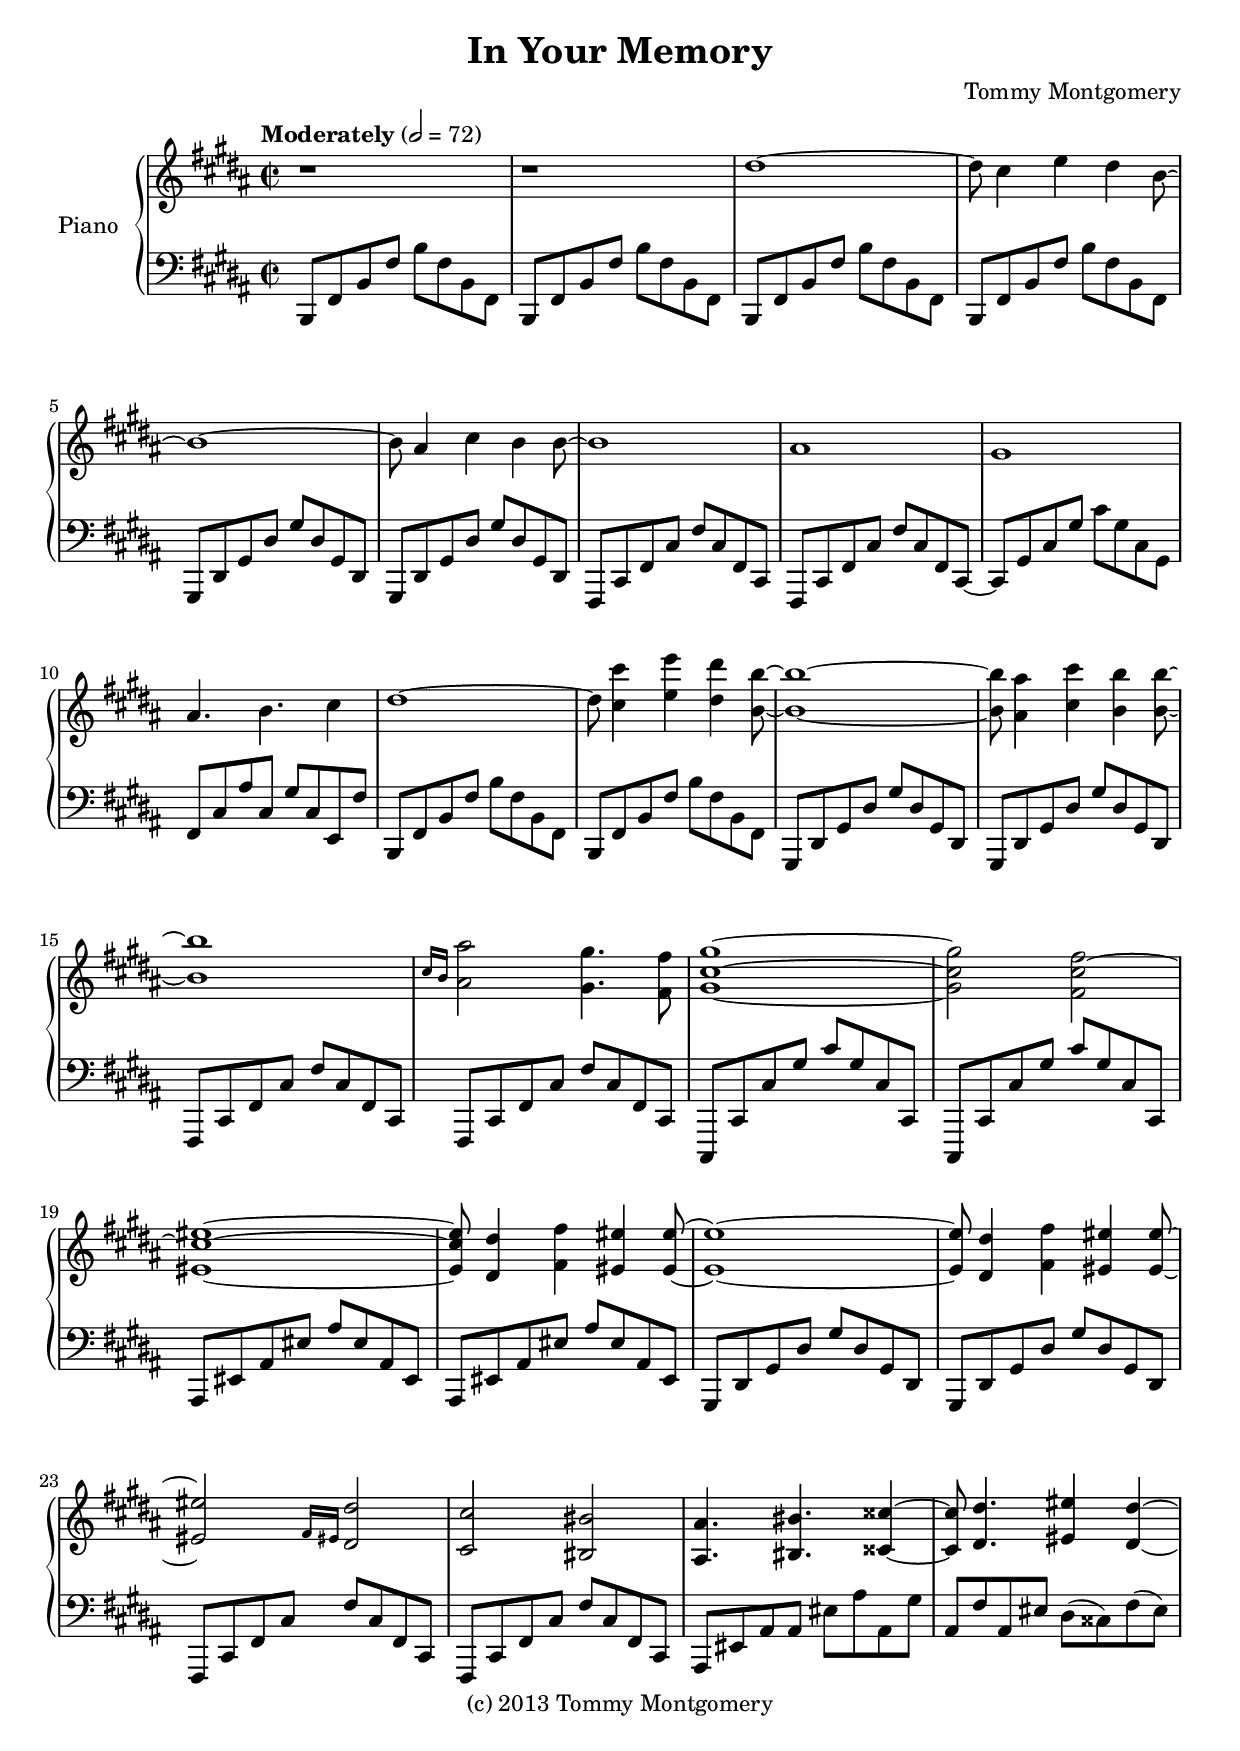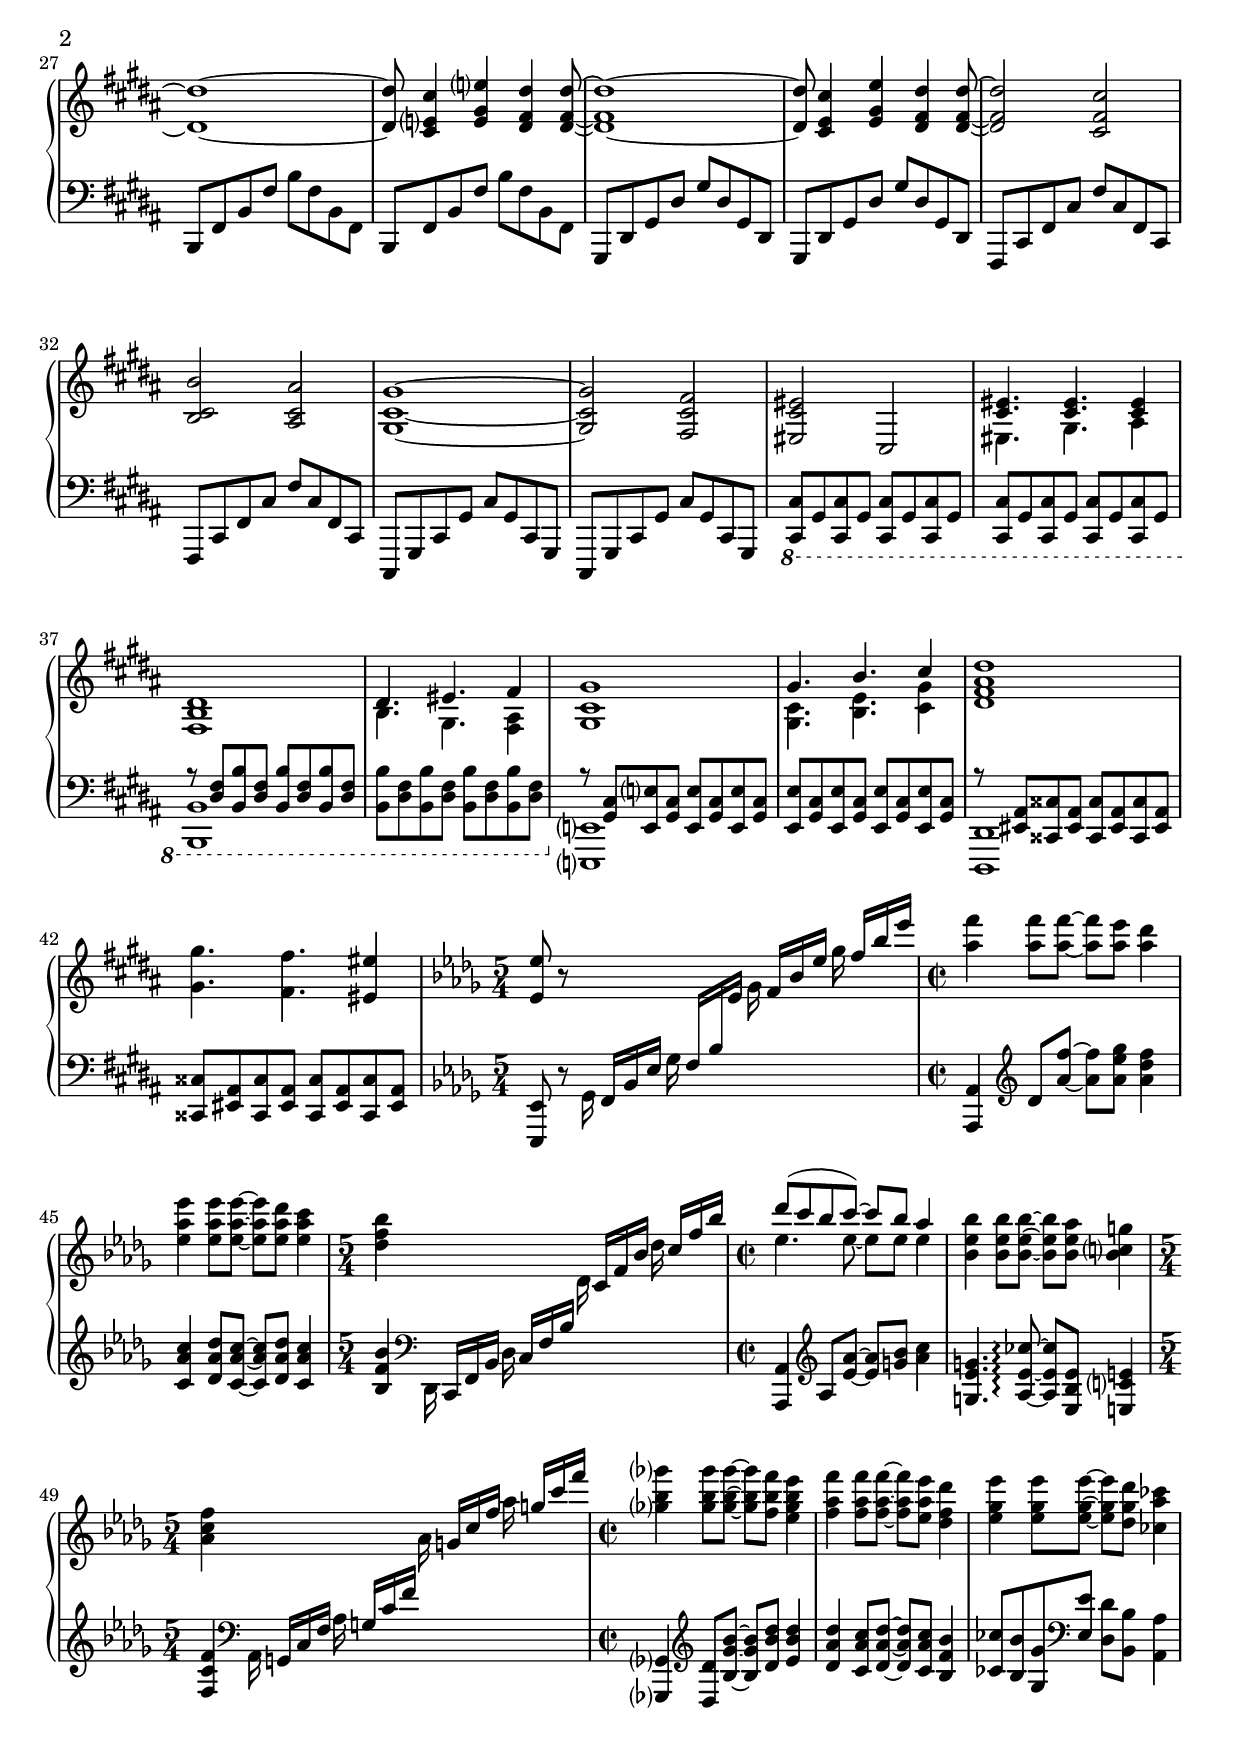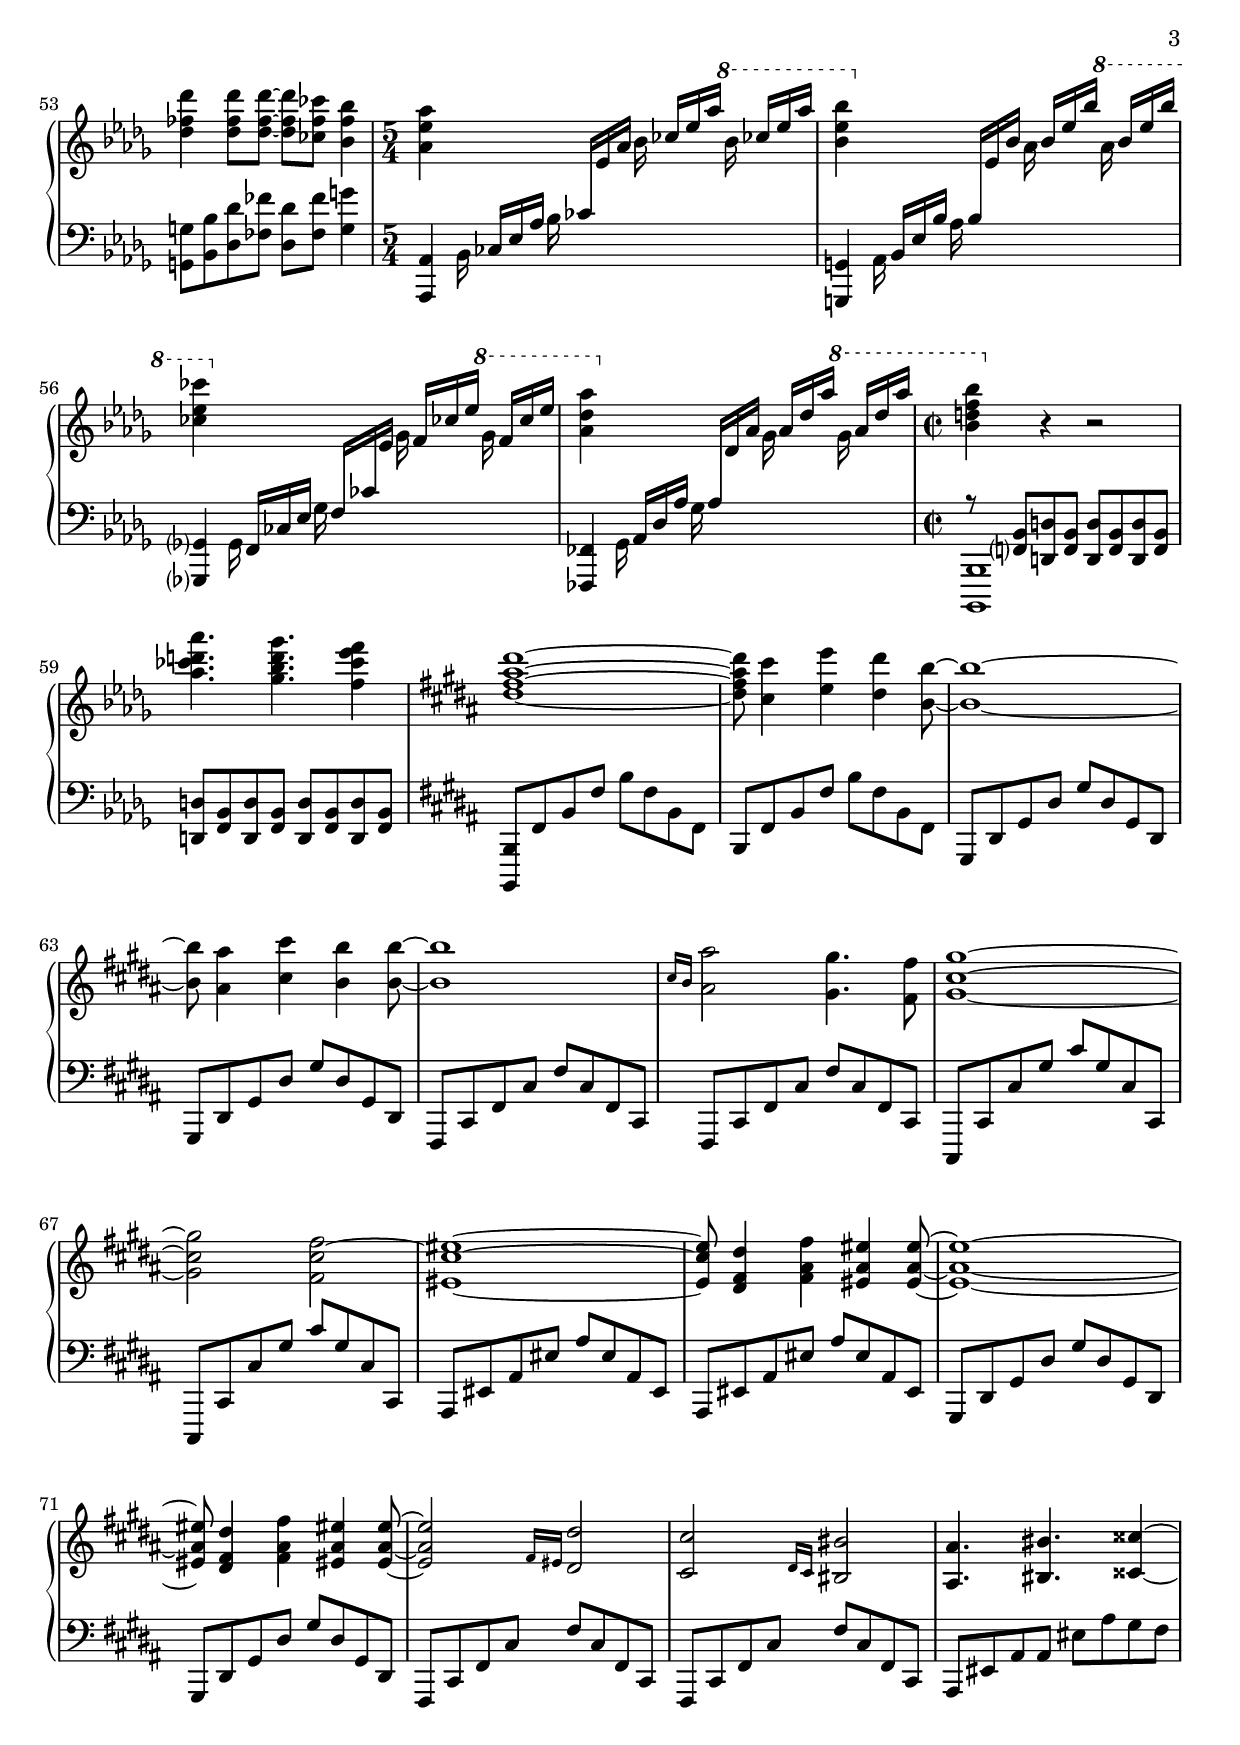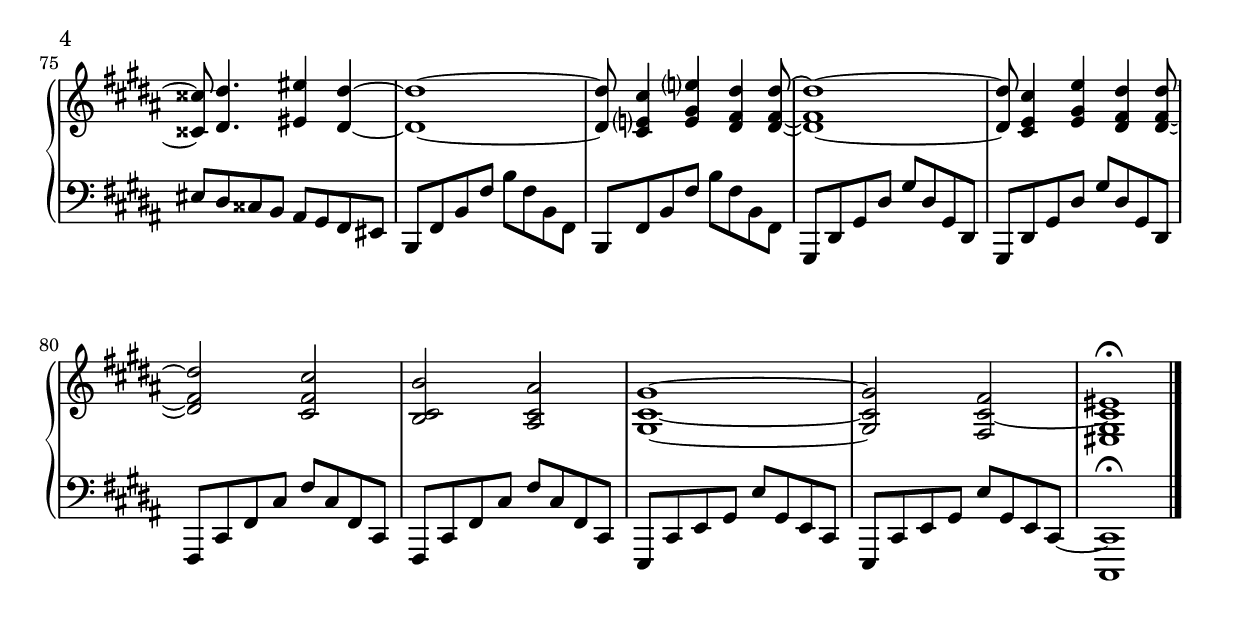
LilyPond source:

\version "2.14.2"
\language "english"

\header {
  title = "In Your Memory"
  composer = "Tommy Montgomery"
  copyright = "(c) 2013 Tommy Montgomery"
}

global = {
  \key b \major
  \time 2/2
  \set Staff.printKeyCancellation = ##f
}

flowingFifths = {
  \relative c, {
    b8 fs' b fs' b fs b, fs
  }
}

flowingOctaves = {
  \relative c,, {
    cs8 cs' cs' gs' cs gs cs, cs,
  }
}

\parallelMusic #'(right left) {
  \tempo "Moderately" 2 = 72
  
  \global
  r1 |
  \global
  \flowingFifths |
  
  r1 |
  \flowingFifths |
  
  ds'1 ~ |
  \flowingFifths |
  
  ds8 cs4 e ds b8 ~ |
  \flowingFifths |
  
  b1 ~ |
  \transpose b gs \flowingFifths |
  
  b8 as4 cs b b8 ~ |
  \transpose b gs \flowingFifths |
  
  b1 |
  \transpose b fs \flowingFifths |
  
  as1 |
  fs,,8 cs' fs cs' fs cs fs, cs ~ |
  
  gs1 |
  \transpose b cs' \flowingFifths |
  
  as4. b cs4 |
  fs8 cs' as' cs, gs' cs, e, fs' |
  
  % repeat with octaves
  ds1 ~ |
  \flowingFifths |
  
  ds8 <cs cs'>4 <e e'> <ds ds'> <b b'>8 ~ |
  \flowingFifths |
  
  <b b'>1 ~ |
  \transpose b gs \flowingFifths |
  
  <b b'>8 <as as'>4 <cs cs'> <b b'> <b b'>8 ~ |
  \transpose b gs \flowingFifths |
  
  <b b'>1 |
  \transpose b fs \flowingFifths |
  
  \grace { cs16[ b] } <as as'>2 <gs gs'>4. <fs fs'>8 |
  \transpose b fs \flowingFifths |
  
  <gs cs gs'>1 ~ |
  \flowingOctaves |
  
  <gs cs gs'>2 <fs cs'~ fs>2 |
  \flowingOctaves |
  
  <es cs'~ es>1 ~ |
  \transpose b as \flowingFifths |
  
  <es cs' es>8 <ds ds'>4 <fs fs'> <es es'> <es es'>8 ~ |
  \transpose b as \flowingFifths |
  
  <es es'>1 ~ |
  \transpose b gs \flowingFifths |
  
  <es es'>8 <ds ds'>4 <fs fs'> <es es'> <es es'>8 ~ |
  \transpose b gs \flowingFifths |
  
  <es es'>2 \grace { fs16[ es] } <ds ds'>2 |
  \transpose b fs \flowingFifths |
  
  <cs cs'> <bs bs'> |
  \transpose b fs \flowingFifths |
  
  <as as'>4. <bs bs'> <css css'>4 ~ |
  as,,8 es' as as es' as as, gs' |
  
  <css css'>8 <ds ds'>4. <es es'>4 <ds ds'> ~ |
  as,8 fs' as, es' ds( css) fs( es) |
  
  <ds ds'>1 ~ |
  \flowingFifths |
  
  <ds ds'>8 <cs e? cs'>4 <e gs e'?> <ds fs ds'> <ds fs ds'>8 ~ |
  \flowingFifths |
  
  <ds fs ds'>1 ~ |
  \transpose b gs \flowingFifths |
  
  <ds ds'>8 <cs e cs'>4 <e gs e'> <ds fs ds'> <ds fs ds'>8 ~ |
  \transpose b gs \flowingFifths |
  
  <ds fs ds'>2 <cs fs cs'> |
  \transpose b fs \flowingFifths |
  
  <b cs b'>2 <as cs as'> |
  \transpose b fs \flowingFifths |
  
  <gs cs gs'>1 ~ |
  \transpose b cs \flowingFifths |
  
  <gs cs gs'>2 <fs cs' fs> |
  \transpose b cs \flowingFifths |
  
  <es cs' es>2 cs |
  \ottava #-1
  <cs,, cs'>8 gs' <cs, cs'> gs' <cs, cs'> gs' <cs, cs'> gs' |
  
  <<
    { <cs' es>4. <cs es> <cs es>4 }
    \\
    { es,4. gs as4 }
  >> |
  <cs, cs'>8 gs' <cs, cs'> gs' <cs, cs'> gs' <cs, cs'> gs' |
  
  <fs b ds>1 |
  <<
    { r8 <ds' fs> <b b'> <ds fs> <b b'> <ds fs> <b b'> <ds fs> }
    \\
    { <b, b'>1 }
  >> |
  
  <<
    { ds'4. es fs4 }
    \\
    { b,4. gs <fs as>4 }
  >> |
  <b' b'>8 <ds fs> <b b'> <ds fs> <b b'> <ds fs> <b b'> <ds fs> |
  
  <gs cs gs'>1 |
  \ottava #0
  <<
    { r8 <gs cs> <e e'?> <gs cs> <e e'> <gs cs> <e e'> <gs cs> }
    \\
    { <e,? e'?>1 }
  >> |
  
  <<
    { gs'4. b cs4 }
    \\
    { <gs, cs>4. <b e> <cs gs'>4 }
  >> |
  <e' e'>8 <gs cs> <e e'> <gs cs> <e e'> <gs cs> <e e'> <gs cs> |
  
  <ds fs as ds>1 |
  <<
    { r8 <es as> <css css'> <es as> <css css'> <es as> <css css'> <es as> }
    \\
    { <ds, ds'>1 }
  >> |
  
  <gs gs'>4. <fs fs'> <es es'>4 |
  <css' css'>8 <es as> <css css'> <es as> <css css'> <es as> <css css'> <es as> |
  
  \time 5/4
  
  % now it gets crazy
  
  \key df \major
  <ef ef'>8 r8 
  \change Staff = "left"
  \override Stem #'direction = #UP
  s16 f,, bf ef s16 f bf 
  \change Staff = "right"
  ef s16 f bf ef s16 f bf ef |
  \key df \major
  <ef, ef'>8 r8 
  \override Stem #'direction = #DOWN
  gf'16 s8 s16 gf'16 s8 s16 
  \change Staff = "right"
  gf'16 s8 s16 gf'16 s8 s16  |
  
  \revert Stem #'direction
  \time 2/2
  <af, f'>4 <af f'>8 <af f'> ~ <af f'> <af ef'> <af df>4 |
  \revert Stem #'direction
  \change Staff = "left"
  <af,,,, af'>4
  \clef treble
  df''8 <af' f'>8 ~ <af f'>8 <af ef' gf> <af df f>4 |
  
  <ef af ef'>4 <ef af ef'>8 <ef af ef'> ~ <ef af ef'> <ef af df> <ef af c>4 |
  <c, af' c>4 <df af' df>8 <c af' c> ~ <c af' c> <df af' df> <c af' c>4 |
  
  \time 5/4
  <df f bf>4
  \change Staff = "left"
  \override Stem #'direction = #UP
  s16 c,,, f bf s16 c f bf
  \change Staff = "right"
  s16 c f bf s16 c f bf |
  <bf f' bf>4
  \clef bass
  \override Stem #'direction = #DOWN
  df,,16 s8 s16 df'16 s8 s16 
  \change Staff = "right"
  df'16 s8 s16 df'16 s8 s16  |
  
  \revert Stem #'direction
  \time 2/2
  <<
    { df8( c bf c) ~ c bf af4 }
    \\
    { ef4. ef8 ~ ef ef ef4 }
  >> |
  \revert Stem #'direction
  \change Staff = "left"
  <af,,, af'>4
  \clef treble
  af''8 <ef' af>8 ~ <ef af>8 <g bf> <af c>4 |
  
  <bf ef bf'>4 <bf ef bf'>8 <bf ef bf'> ~ <bf ef bf'> <bf ef af> <bf c? g'>4 |
  <g, ef' g>4. <af ef' cf'>8\arpeggio ~ <af ef' cf'> <ef bf' ef> <e c'? e>4 |
  
  \time 5/4
  <af c f>4
  \change Staff = "left"
  \override Stem #'direction = #UP
  s16 g,, c f s16 g c f
  \change Staff = "right"
  s16 g c f s16 g c f |
  <f c' f>4
  \clef bass
  \override Stem #'direction = #DOWN
  af,16 s8 s16 af'16 s8 s16 
  \change Staff = "right"
  af'16 s8 s16 af'16 s8 s16  |
  
  \revert Stem #'direction
  \time 2/2
  <gf,? bf gf'?>4 <gf bf gf'>8 <gf bf gf'> ~ <gf bf gf'> <f bf f'> <ef gf bf ef>4 |
  \revert Stem #'direction
  \change Staff = "left"
  <gf,,,,? gf'?>4
  \clef treble
  <df'' df'>8 <bf' gf' bf>8 ~ <bf gf' bf> <df bf' df> <ef bf' df>4 |  
  <f af f'>4 <f af f'>8 <f af f'> ~ <f af f'> <ef af ef'> <df f df'>4 |
  <df af' df>4 <c af' c>8 <df af' df> ~ <df af' df> <c af' c> <bf f' bf>4 |
  
  <ef gf ef'>4 <ef gf ef'>8 <ef gf ef'> ~ <ef gf ef'> <df gf df'> <cf af' cf>4 |
  <cf cf'>8 <bf bf'> <gf gf'> \clef bass <ef ef'> <df df'> <bf bf'> <af af'>4 |
  
  <df ff df'>4 <df ff df'>8 <df ff df'> ~ <df ff df'> <cf ff cf'> <bf ff' bf>4 |
  <g g'>8 <bf bf'> <df df'> <ff ff'> <df df'> <ff ff'> <g g'>4 |
  
  \time 5/4
  
  <af ef' af>4
  \change Staff = "left"
  \override Stem #'direction = #UP
  s16 cf,, ef af s16 cf 
  \change Staff = "right"
  ef af s16 cf ef af 
  \ottava #'1
  s16 cf ef af |
  
  \clef bass
  <af,, af'>4
  \override Stem #'direction = #DOWN
  bf'16 s8 s16 bf'16 s8 s16 
  \change Staff = "right"
  bf'16 s8 s16 bf'16 s8 s16  |

  \revert Stem #'direction
  <bf, ef bf'>4
  \ottava #'0
  \change Staff = "left"
  \override Stem #'direction = #UP
  s16 bf,,, ef bf' s16 bf
  \change Staff = "right"
  ef bf' s16 bf ef bf'
  \ottava #'1
  s16 bf ef bf' |
  
  \change Staff = "left"
  \revert Stem #'direction
  <g,,,, g'>4
  \override Stem #'direction = #DOWN
  af'16 s8 s16 af'16 s8 s16 
  \change Staff = "right"
  af'16 s8 s16 af'16 s8 s16 |
  
  \revert Stem #'direction
  <cf, ef cf'>4
  \ottava #'0
  \change Staff = "left"
  \override Stem #'direction = #UP
  s16 f,,,, cf' ef s16 f cf'
  \change Staff = "right"
  ef s16 f cf' ef
  \ottava #'1
  s16 f cf' ef |
  
  \change Staff = "left"
  \revert Stem #'direction
  <gf,,,,? gf'?>4
  \override Stem #'direction = #DOWN
  gf'16 s8 s16 gf'16 s8 s16 
  \change Staff = "right"
  gf'16 s8 s16 gf'16 s8 s16 |
  
  \revert Stem #'direction
  <af, df af'>4
  \ottava #'0
  \change Staff = "left"
  \override Stem #'direction = #UP
  s16 af,,, df af' s16 af 
  \change Staff = "right"
  df af' s16 af df af'
  \ottava #'1
  s16 af df af' |
  
  \change Staff = "left"
  \revert Stem #'direction
  <ff,,,, ff'>4
  \override Stem #'direction = #DOWN
  gf'16 s8 s16 gf'16 s8 s16 
  \change Staff = "right"
  gf'16 s8 s16 gf'16 s8 s16 |
  
  \time 2/2
  
  \revert Stem #'direction
  <bf, d f bf>4 \ottava #'0 r r2 |
  \change Staff = "left"
  \revert Stem #'direction
  <<
    { r8 <f,,,? bf> <d d'> <f bf> <d d'> <f bf> <d d'> <f bf> }
    \\
    { <bf,, bf'>1 }
  >> |
  
  <af cf d af'>4. <gf bf d gf> <f cf' ef f>4 |
  <d' d'>8 <f bf> <d d'> <f bf> <d d'> <f bf> <d d'> <f bf> |
  
  \key b \major <ds fs as ds>1 ~ |
  \key b \major <b,, b'>8 fs'' b fs' b fs b, fs |
  
  <ds fs as ds>8 <cs cs'>4 <e e'> <ds ds'> <b b'>8 ~ |
  \flowingFifths |
  
  <b b'>1 ~ |
  \transpose b gs \flowingFifths |
  
  <b b'>8 <as as'>4 <cs cs'> <b b'> <b b'>8 ~ |
  \transpose b gs \flowingFifths |
  
  <b b'>1 |
  \transpose b fs \flowingFifths |
  
  \grace { cs16[ b] } <as as'>2 <gs gs'>4. <fs fs'>8 |
  \transpose b fs \flowingFifths |
  
  <gs cs gs'>1 ~ |
  \flowingOctaves |
  
  <gs cs gs'>2 <fs cs' ~ fs>2 |
  \flowingOctaves |
  
  <es cs' es>1 ~ |
  \transpose b as \flowingFifths |
  
  <es cs' es>8 <ds fs ds'>4 <fs as fs'> <es as es'> <es as es'>8 ~ |
  \transpose b as \flowingFifths |
  
  <es as es'>1 ~ |
  \transpose b gs \flowingFifths |
  
  <es as es'>8 <ds fs ds'>4 <fs as fs'> <es as es'> <es as es'>8 ~ |
  \transpose b gs \flowingFifths |
  
  <es as es'>2 \grace { fs16[ es] } <ds ds'>2 |
  \transpose b fs \flowingFifths |
  
  <cs cs'> \grace { ds16[ cs] } <bs bs'>2 |
  \transpose b fs \flowingFifths |
  
  <as as'>4. <bs bs'> <css css'>4 ~ |
  as,8 es' as as es' as gs fs |
  
  <css css'>8 <ds ds'>4. <es es'>4 <ds ds'> ~ |
  es8 ds css b as gs fs es |
  
  <ds ds'>1 ~ |
  \flowingFifths |
  
  <ds ds'>8 <cs e? cs'>4 <e gs e'?> <ds fs ds'> <ds fs ds'>8 ~ |
  \flowingFifths |
  
  <ds fs ds'>1 ~ |
  \transpose b gs \flowingFifths |
  
  <ds ds'>8 <cs e cs'>4 <e gs e'> <ds fs ds'> <ds fs ds'>8 ~ |
  \transpose b gs \flowingFifths |
  
  <ds fs ds'>2 <cs fs cs'> |
  \transpose b fs \flowingFifths |
  
  <b cs b'>2 <as cs as'> |
  \transpose b fs \flowingFifths |
  
  <gs cs gs'>1 ~ |
  e,8 cs' e gs e' gs, e cs |
  
  <gs cs gs'>2 <fs cs' ~ fs> |
  e,8 cs' e gs e' gs, e cs ~ |
  
  <es gs cs es>1\fermata |
  <cs, cs'>1\fermata \bar "|."
  
}

\score {
  \new PianoStaff \with {
    instrumentName = "Piano"
  } <<
    \new Staff = "right" \with {
      midiInstrument = "acoustic grand"
    } \relative c' \right
    \new Staff = "left" \with {
      midiInstrument = "acoustic grand"
    } { \clef bass \relative c \left }
  >>
  \layout { }
  \midi {
    \context {
      \Score
      tempoWholesPerMinute = #(ly:make-moment 72 2)
    }
  }
}
